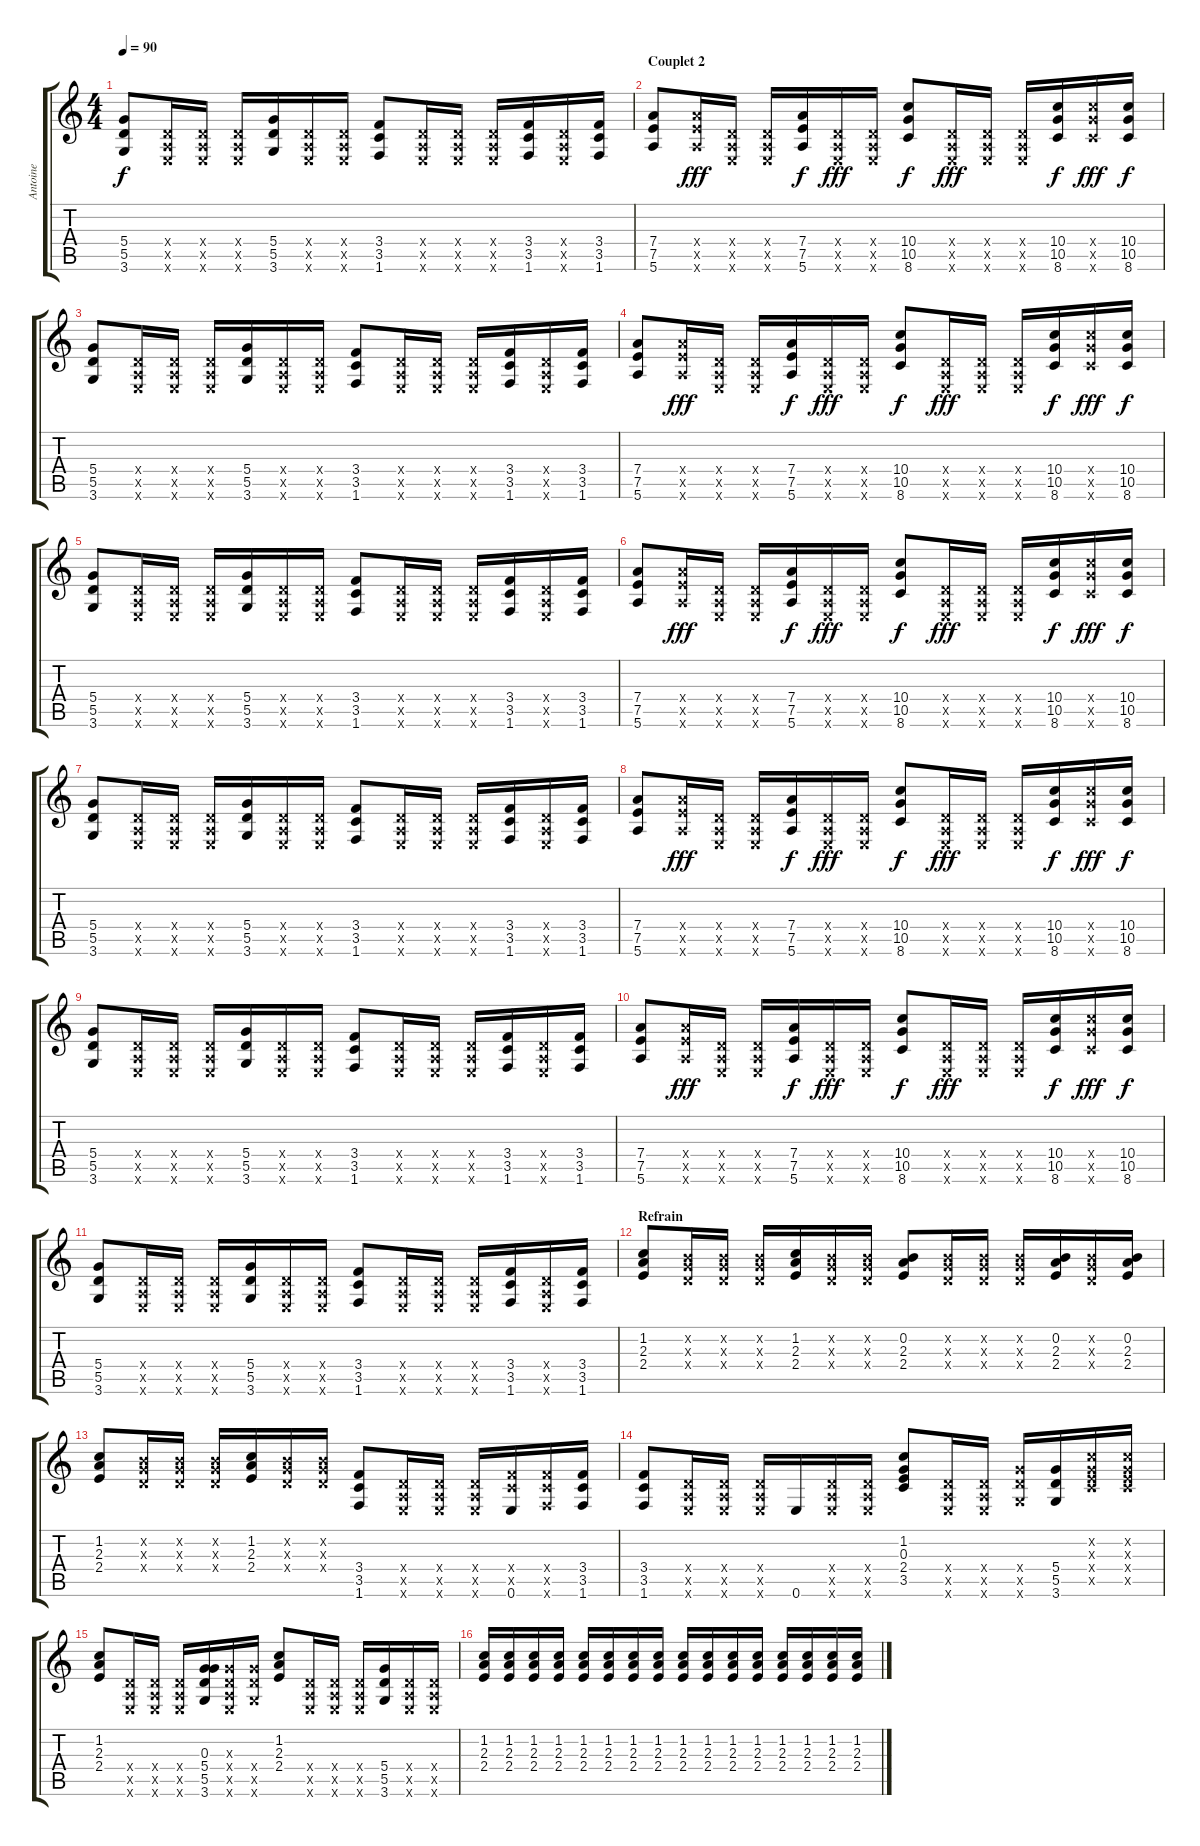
\track ("Antoine" "Antoine") {instrument overdrivenguitar}
\staff {score tabs}
\tuning (E4 B3 G3 D3 A2 E2) {hide}
\ts (4 4)
\tempo 90
\clef g2
\ks c
(5.4 5.5 3.6).8{dy f} (0.4{x} 0.5{x} 0.6{x}).16 (0.4{x} 0.5{x} 0.6{x}).16 (0.4{x} 0.5{x} 0.6{x}).16 (5.4 5.5 3.6).16 (0.4{x} 0.5{x} 0.6{x}).16 (0.4{x} 0.5{x} 0.6{x}).16 (3.4 3.5 1.6).8 (0.4{x} 0.5{x} 0.6{x}).16 (0.4{x} 0.5{x} 0.6{x}).16 (0.4{x} 0.5{x} 0.6{x}).16 (3.4 3.5 1.6).16 (0.4{x} 0.5{x} 0.6{x}).16 (3.4 3.5 1.6).16 |
\section ("" "Couplet 2")
(7.4 7.5 5.6).8 (7.4{x} 7.5{x} 5.6{x}).16{dy fff} (0.4{x} 0.5{x} 0.6{x}).16 (0.4{x} 0.5{x} 0.6{x}).16 (7.4 7.5 5.6).16{dy f} (0.4{x} 0.5{x} 0.6{x}).16{dy fff} (0.4{x} 0.5{x} 0.6{x}).16 (10.4 10.5 8.6).8{dy f} (0.4{x} 0.5{x} 0.6{x}).16{dy fff} (0.4{x} 0.5{x} 0.6{x}).16 (0.4{x} 0.5{x} 0.6{x}).16 (10.4 10.5 8.6).16{dy f} (10.4{x} 10.5{x} 8.6{x}).16{dy fff} (10.4 10.5 8.6).16{dy f} |
(5.4 5.5 3.6).8 (0.4{x} 0.5{x} 0.6{x}).16 (0.4{x} 0.5{x} 0.6{x}).16 (0.4{x} 0.5{x} 0.6{x}).16 (5.4 5.5 3.6).16 (0.4{x} 0.5{x} 0.6{x}).16 (0.4{x} 0.5{x} 0.6{x}).16 (3.4 3.5 1.6).8 (0.4{x} 0.5{x} 0.6{x}).16 (0.4{x} 0.5{x} 0.6{x}).16 (0.4{x} 0.5{x} 0.6{x}).16 (3.4 3.5 1.6).16 (0.4{x} 0.5{x} 0.6{x}).16 (3.4 3.5 1.6).16 |
(7.4 7.5 5.6).8 (7.4{x} 7.5{x} 5.6{x}).16{dy fff} (0.4{x} 0.5{x} 0.6{x}).16 (0.4{x} 0.5{x} 0.6{x}).16 (7.4 7.5 5.6).16{dy f} (0.4{x} 0.5{x} 0.6{x}).16{dy fff} (0.4{x} 0.5{x} 0.6{x}).16 (10.4 10.5 8.6).8{dy f} (0.4{x} 0.5{x} 0.6{x}).16{dy fff} (0.4{x} 0.5{x} 0.6{x}).16 (0.4{x} 0.5{x} 0.6{x}).16 (10.4 10.5 8.6).16{dy f} (10.4{x} 10.5{x} 8.6{x}).16{dy fff} (10.4 10.5 8.6).16{dy f} |
(5.4 5.5 3.6).8 (0.4{x} 0.5{x} 0.6{x}).16 (0.4{x} 0.5{x} 0.6{x}).16 (0.4{x} 0.5{x} 0.6{x}).16 (5.4 5.5 3.6).16 (0.4{x} 0.5{x} 0.6{x}).16 (0.4{x} 0.5{x} 0.6{x}).16 (3.4 3.5 1.6).8 (0.4{x} 0.5{x} 0.6{x}).16 (0.4{x} 0.5{x} 0.6{x}).16 (0.4{x} 0.5{x} 0.6{x}).16 (3.4 3.5 1.6).16 (0.4{x} 0.5{x} 0.6{x}).16 (3.4 3.5 1.6).16 |
(7.4 7.5 5.6).8 (7.4{x} 7.5{x} 5.6{x}).16{dy fff} (0.4{x} 0.5{x} 0.6{x}).16 (0.4{x} 0.5{x} 0.6{x}).16 (7.4 7.5 5.6).16{dy f} (0.4{x} 0.5{x} 0.6{x}).16{dy fff} (0.4{x} 0.5{x} 0.6{x}).16 (10.4 10.5 8.6).8{dy f} (0.4{x} 0.5{x} 0.6{x}).16{dy fff} (0.4{x} 0.5{x} 0.6{x}).16 (0.4{x} 0.5{x} 0.6{x}).16 (10.4 10.5 8.6).16{dy f} (10.4{x} 10.5{x} 8.6{x}).16{dy fff} (10.4 10.5 8.6).16{dy f} |
(5.4 5.5 3.6).8 (0.4{x} 0.5{x} 0.6{x}).16 (0.4{x} 0.5{x} 0.6{x}).16 (0.4{x} 0.5{x} 0.6{x}).16 (5.4 5.5 3.6).16 (0.4{x} 0.5{x} 0.6{x}).16 (0.4{x} 0.5{x} 0.6{x}).16 (3.4 3.5 1.6).8 (0.4{x} 0.5{x} 0.6{x}).16 (0.4{x} 0.5{x} 0.6{x}).16 (0.4{x} 0.5{x} 0.6{x}).16 (3.4 3.5 1.6).16 (0.4{x} 0.5{x} 0.6{x}).16 (3.4 3.5 1.6).16 |
(7.4 7.5 5.6).8 (7.4{x} 7.5{x} 5.6{x}).16{dy fff} (0.4{x} 0.5{x} 0.6{x}).16 (0.4{x} 0.5{x} 0.6{x}).16 (7.4 7.5 5.6).16{dy f} (0.4{x} 0.5{x} 0.6{x}).16{dy fff} (0.4{x} 0.5{x} 0.6{x}).16 (10.4 10.5 8.6).8{dy f} (0.4{x} 0.5{x} 0.6{x}).16{dy fff} (0.4{x} 0.5{x} 0.6{x}).16 (0.4{x} 0.5{x} 0.6{x}).16 (10.4 10.5 8.6).16{dy f} (10.4{x} 10.5{x} 8.6{x}).16{dy fff} (10.4 10.5 8.6).16{dy f} |
(5.4 5.5 3.6).8 (0.4{x} 0.5{x} 0.6{x}).16 (0.4{x} 0.5{x} 0.6{x}).16 (0.4{x} 0.5{x} 0.6{x}).16 (5.4 5.5 3.6).16 (0.4{x} 0.5{x} 0.6{x}).16 (0.4{x} 0.5{x} 0.6{x}).16 (3.4 3.5 1.6).8 (0.4{x} 0.5{x} 0.6{x}).16 (0.4{x} 0.5{x} 0.6{x}).16 (0.4{x} 0.5{x} 0.6{x}).16 (3.4 3.5 1.6).16 (0.4{x} 0.5{x} 0.6{x}).16 (3.4 3.5 1.6).16 |
(7.4 7.5 5.6).8 (7.4{x} 7.5{x} 5.6{x}).16{dy fff} (0.4{x} 0.5{x} 0.6{x}).16 (0.4{x} 0.5{x} 0.6{x}).16 (7.4 7.5 5.6).16{dy f} (0.4{x} 0.5{x} 0.6{x}).16{dy fff} (0.4{x} 0.5{x} 0.6{x}).16 (10.4 10.5 8.6).8{dy f} (0.4{x} 0.5{x} 0.6{x}).16{dy fff} (0.4{x} 0.5{x} 0.6{x}).16 (0.4{x} 0.5{x} 0.6{x}).16 (10.4 10.5 8.6).16{dy f} (10.4{x} 10.5{x} 8.6{x}).16{dy fff} (10.4 10.5 8.6).16{dy f} |
(5.4 5.5 3.6).8 (0.4{x} 0.5{x} 0.6{x}).16 (0.4{x} 0.5{x} 0.6{x}).16 (0.4{x} 0.5{x} 0.6{x}).16 (5.4 5.5 3.6).16 (0.4{x} 0.5{x} 0.6{x}).16 (0.4{x} 0.5{x} 0.6{x}).16 (3.4 3.5 1.6).8 (0.4{x} 0.5{x} 0.6{x}).16 (0.4{x} 0.5{x} 0.6{x}).16 (0.4{x} 0.5{x} 0.6{x}).16 (3.4 3.5 1.6).16 (0.4{x} 0.5{x} 0.6{x}).16 (3.4 3.5 1.6).16 |
\section ("" "Refrain")
(1.2 2.3 2.4).8 (0.2{x} 0.3{x} 0.4{x}).16 (0.2{x} 0.3{x} 0.4{x}).16 (0.2{x} 0.3{x} 0.4{x}).16 (1.2 2.3 2.4).16 (0.2{x} 0.3{x} 0.4{x}).16 (0.2{x} 0.3{x} 0.4{x}).16 (0.2 2.3 2.4).8 (0.2{x} 0.3{x} 0.4{x}).16 (0.2{x} 0.3{x} 0.4{x}).16 (0.2{x} 0.3{x} 0.4{x}).16 (0.2 2.3 2.4).16 (0.2{x} 0.3{x} 0.4{x}).16 (0.2 2.3 2.4).16 |
(1.2 2.3 2.4).8 (0.2{x} 0.3{x} 0.4{x}).16 (0.2{x} 0.3{x} 0.4{x}).16 (0.2{x} 0.3{x} 0.4{x}).16 (1.2 2.3 2.4).16 (0.2{x} 0.3{x} 0.4{x}).16 (0.2{x} 0.3{x} 0.4{x}).16 (3.4 3.5 1.6).8 (0.4{x} 0.5{x} 0.6{x}).16 (0.4{x} 0.5{x} 0.6{x}).16 (0.4{x} 0.5{x} 0.6{x}).16 (3.4{x} 3.5{x} 0.6).16 (3.4{x} 3.5{x} 1.6{x}).16 (3.4 3.5 1.6).16 |
(3.4 3.5 1.6).8 (0.4{x} 0.5{x} 0.6{x}).16 (0.4{x} 0.5{x} 0.6{x}).16 (0.4{x} 0.5{x} 0.6{x}).16 0.6.16 (0.4{x} 0.5{x} 0.6{x}).16 (0.4{x} 0.5{x} 0.6{x}).16 (1.2 0.3 2.4 3.5).8 (0.4{x} 0.5{x} 0.6{x}).16 (0.4{x} 0.5{x} 0.6{x}).16 (5.4{x} 5.5{x} 3.6{x}).16 (5.4 5.5 3.6).16 (1.2{x} 0.3{x} 2.4{x} 3.5{x}).16 (1.2{x} 0.3{x} 2.4{x} 3.5{x}).16 |
(1.2 2.3 2.4).8 (0.4{x} 0.5{x} 0.6{x}).16 (0.4{x} 0.5{x} 0.6{x}).16 (0.4{x} 0.5{x} 0.6{x}).16 (0.3 5.4 5.5 3.6).16 (0.3{x} 0.4{x} 0.5{x} 0.6{x}).16 (5.4{x} 5.5{x} 3.6{x}).16 (1.2 2.3 2.4).8 (0.4{x} 0.5{x} 0.6{x}).16 (0.4{x} 0.5{x} 0.6{x}).16 (0.4{x} 0.5{x} 0.6{x}).16 (5.4 5.5 3.6).16 (0.4{x} 0.5{x} 0.6{x}).16 (0.4{x} 0.5{x} 0.6{x}).16 |
(1.2 2.3 2.4).16 (1.2 2.3 2.4).16 (1.2 2.3 2.4).16 (1.2 2.3 2.4).16 (1.2 2.3 2.4).16 (1.2 2.3 2.4).16 (1.2 2.3 2.4).16 (1.2 2.3 2.4).16 (1.2 2.3 2.4).16 (1.2 2.3 2.4).16 (1.2 2.3 2.4).16 (1.2 2.3 2.4).16 (1.2 2.3 2.4).16 (1.2 2.3 2.4).16 (1.2 2.3 2.4).16 (1.2 2.3 2.4).16
